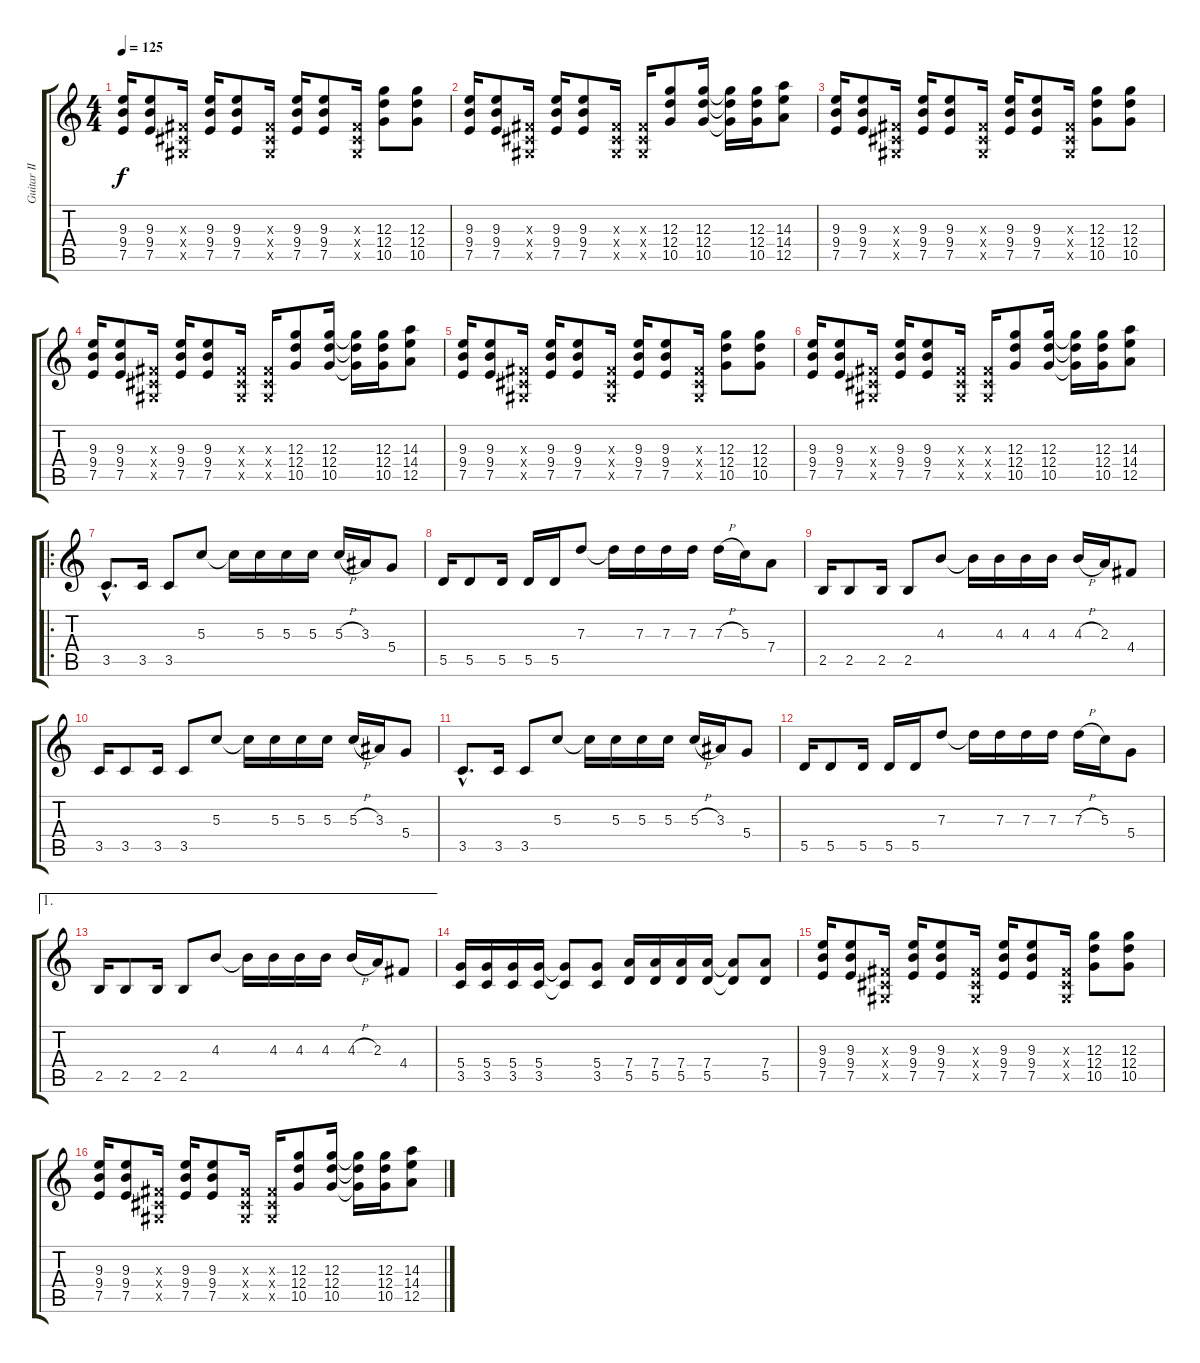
\track ("Guitar II" "Guitar II") {instrument overdrivenguitar}
\staff {score tabs}
\tuning (E4 B3 G3 D3 A2 E2) {hide}
\ts (4 4)
\tempo 125
\clef g2
\ks c
(9.3 9.4 7.5).16{dy f} (9.3 9.4 7.5).8 (-1.3{x} -1.4{x} -1.5{x}).16 (9.3 9.4 7.5).16 (9.3 9.4 7.5).8 (-1.3{x} -1.4{x} -1.5{x}).16 (9.3 9.4 7.5).16 (9.3 9.4 7.5).8 (-1.3{x} -1.4{x} -1.5{x}).16 (12.3 12.4 10.5).8 (12.3 12.4 10.5).8 |
(9.3 9.4 7.5).16 (9.3 9.4 7.5).8 (-1.3{x} -1.4{x} -1.5{x}).16 (9.3 9.4 7.5).16 (9.3 9.4 7.5).8 (-1.3{x} -1.4{x} -1.5{x}).16 (-1.3{x} -1.4{x} -1.5{x}).16 (12.3 12.4 10.5).8 (12.3 12.4 10.5).16 (12.3{t} 12.4{t} 10.5{t}).16 (12.3 12.4 10.5).16 (14.3 14.4 12.5).8 |
(9.3 9.4 7.5).16 (9.3 9.4 7.5).8 (-1.3{x} -1.4{x} -1.5{x}).16 (9.3 9.4 7.5).16 (9.3 9.4 7.5).8 (-1.3{x} -1.4{x} -1.5{x}).16 (9.3 9.4 7.5).16 (9.3 9.4 7.5).8 (-1.3{x} -1.4{x} -1.5{x}).16 (12.3 12.4 10.5).8 (12.3 12.4 10.5).8 |
(9.3 9.4 7.5).16 (9.3 9.4 7.5).8 (-1.3{x} -1.4{x} -1.5{x}).16 (9.3 9.4 7.5).16 (9.3 9.4 7.5).8 (-1.3{x} -1.4{x} -1.5{x}).16 (-1.3{x} -1.4{x} -1.5{x}).16 (12.3 12.4 10.5).8 (12.3 12.4 10.5).16 (12.3{t} 12.4{t} 10.5{t}).16 (12.3 12.4 10.5).16 (14.3 14.4 12.5).8 |
(9.3 9.4 7.5).16 (9.3 9.4 7.5).8 (-1.3{x} -1.4{x} -1.5{x}).16 (9.3 9.4 7.5).16 (9.3 9.4 7.5).8 (-1.3{x} -1.4{x} -1.5{x}).16 (9.3 9.4 7.5).16 (9.3 9.4 7.5).8 (-1.3{x} -1.4{x} -1.5{x}).16 (12.3 12.4 10.5).8 (12.3 12.4 10.5).8 |
(9.3 9.4 7.5).16 (9.3 9.4 7.5).8 (-1.3{x} -1.4{x} -1.5{x}).16 (9.3 9.4 7.5).16 (9.3 9.4 7.5).8 (-1.3{x} -1.4{x} -1.5{x}).16 (-1.3{x} -1.4{x} -1.5{x}).16 (12.3 12.4 10.5).8 (12.3 12.4 10.5).16 (12.3{t} 12.4{t} 10.5{t}).16 (12.3 12.4 10.5).16 (14.3 14.4 12.5).8 |
\ro
3.5{hac}.8{d} 3.5.16 3.5.8 5.3.8 5.3{t}.16 5.3.16 5.3.16 5.3.16 5.3{h}.16 3.3.16 5.4.8 |
5.5.16 5.5.8 5.5.16 5.5.16 5.5.16 7.3.8 7.3{t}.16 7.3.16 7.3.16 7.3.16 7.3{h}.16 5.3.16 7.4.8 |
2.5.16 2.5.8 2.5.16 2.5.8 4.3.8 4.3{t}.16 4.3.16 4.3.16 4.3.16 4.3{h}.16 2.3.16 4.4.8 |
3.5.16 3.5.8 3.5.16 3.5.8 5.3.8 5.3{t}.16 5.3.16 5.3.16 5.3.16 5.3{h}.16 3.3.16 5.4.8 |
3.5{hac}.8{d} 3.5.16 3.5.8 5.3.8 5.3{t}.16 5.3.16 5.3.16 5.3.16 5.3{h}.16 3.3.16 5.4.8 |
5.5.16 5.5.8 5.5.16 5.5.16 5.5.16 7.3.8 7.3{t}.16 7.3.16 7.3.16 7.3.16 7.3{h}.16 5.3.16 5.4.8 |
\ae 1
2.5.16 2.5.8 2.5.16 2.5.8 4.3.8 4.3{t}.16 4.3.16 4.3.16 4.3.16 4.3{h}.16 2.3.16 4.4.8 |
(5.4 3.5).16 (5.4 3.5).16 (5.4 3.5).16 (5.4 3.5).16 (5.4{t} 3.5{t}).8 (5.4 3.5).8 (7.4 5.5).16 (7.4 5.5).16 (7.4 5.5).16 (7.4 5.5).16 (7.4{t} 5.5{t}).8 (7.4 5.5).8 |
(9.3 9.4 7.5).16 (9.3 9.4 7.5).8 (-1.3{x} -1.4{x} -1.5{x}).16 (9.3 9.4 7.5).16 (9.3 9.4 7.5).8 (-1.3{x} -1.4{x} -1.5{x}).16 (9.3 9.4 7.5).16 (9.3 9.4 7.5).8 (-1.3{x} -1.4{x} -1.5{x}).16 (12.3 12.4 10.5).8 (12.3 12.4 10.5).8 |
(9.3 9.4 7.5).16 (9.3 9.4 7.5).8 (-1.3{x} -1.4{x} -1.5{x}).16 (9.3 9.4 7.5).16 (9.3 9.4 7.5).8 (-1.3{x} -1.4{x} -1.5{x}).16 (-1.3{x} -1.4{x} -1.5{x}).16 (12.3 12.4 10.5).8 (12.3 12.4 10.5).16 (12.3{t} 12.4{t} 10.5{t}).16 (12.3 12.4 10.5).16 (14.3 14.4 12.5).8
